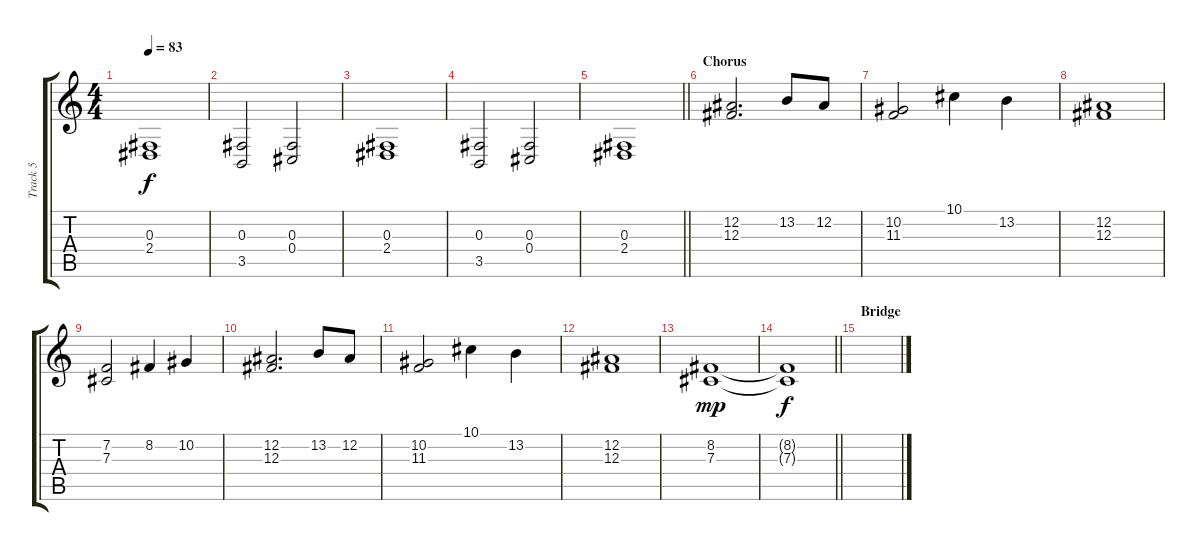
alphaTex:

\track ("Track 5" "Track 5") {instrument stringensemble1}
\staff {score tabs}
\tuning (Eb4 Bb3 Gb3 Db3 Ab2 Eb2) {hide}
\ts (4 4)
\tempo 83
\clef g2
\ks c
(0.3 2.4).1{dy f} |
(0.3 3.5).2 (0.3 0.4).2 |
(0.3 2.4).1 |
(0.3 3.5).2 (0.3 0.4).2 |
\barLineRight lightlight
(0.3 2.4).1 |
\section ("" "Chorus")
(12.2 12.3).2{d} 13.2.8 12.2.8 |
(10.2 11.3).2 10.1.4 13.2.4 |
(12.2 12.3).1 |
(7.2 7.3).2 8.2.4 10.2.4 |
(12.2 12.3).2{d} 13.2.8 12.2.8 |
(10.2 11.3).2 10.1.4 13.2.4 |
(12.2 12.3).1 |
(8.2 7.3).1{dy mp} |
\barLineRight lightlight
(8.2{t} 7.3{t}).1{dy f} |
\section ("" "Bridge")
